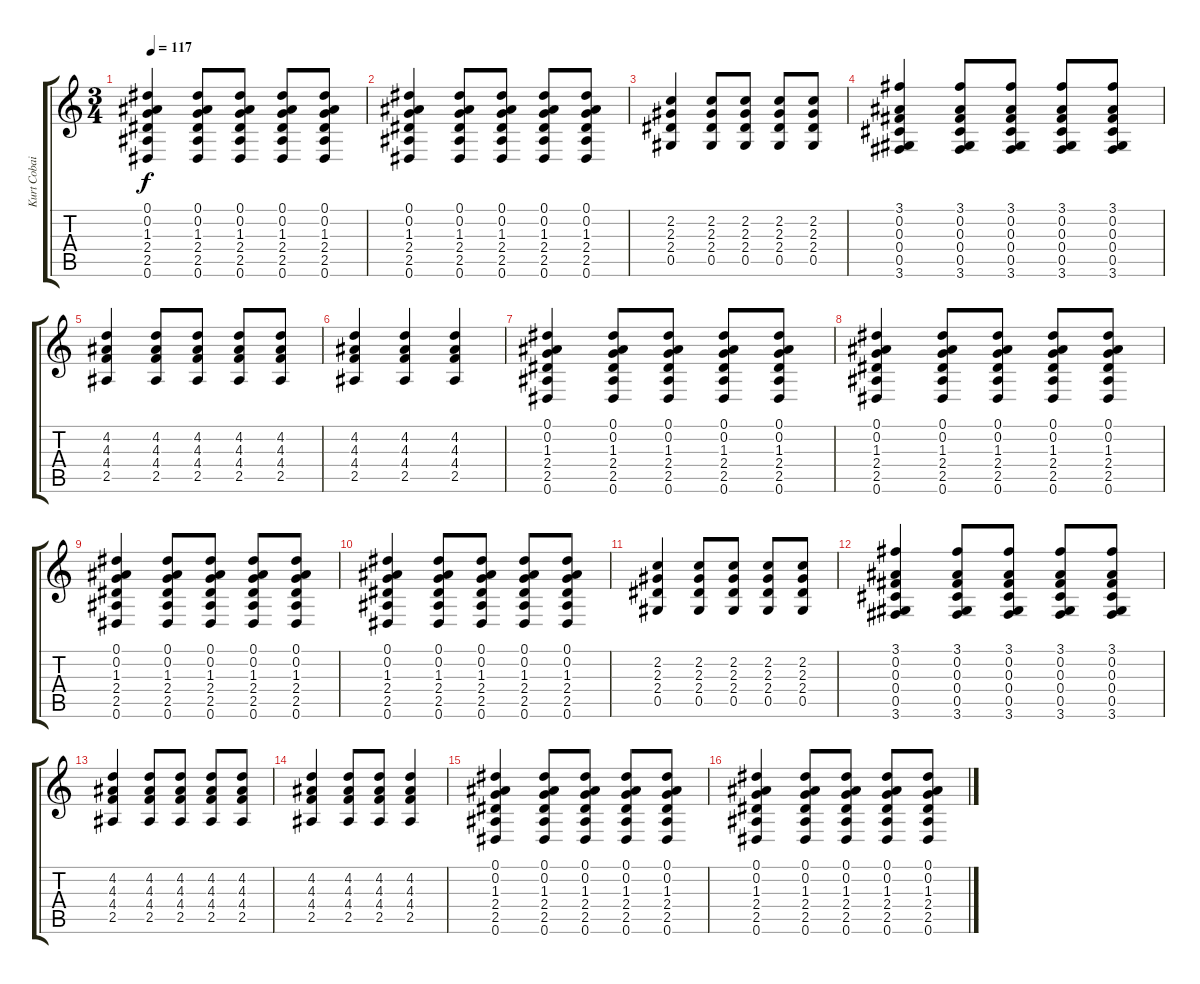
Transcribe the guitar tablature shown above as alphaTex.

\track ("Kurt Cobain-Guitar" "Kurt Cobai") {instrument acousticguitarnylon}
\staff {score tabs}
\tuning (Eb4 Bb3 Gb3 Db3 Ab2 Eb2) {hide}
\ts (3 4)
\tempo 117
\clef g2
\ks c
(0.1 0.2 1.3 2.4 2.5 0.6).4{dy f} (0.1 0.2 1.3 2.4 2.5 0.6).8 (0.1 0.2 1.3 2.4 2.5 0.6).8 (0.1 0.2 1.3 2.4 2.5 0.6).8 (0.1 0.2 1.3 2.4 2.5 0.6).8 |
(0.1 0.2 1.3 2.4 2.5 0.6).4 (0.1 0.2 1.3 2.4 2.5 0.6).8 (0.1 0.2 1.3 2.4 2.5 0.6).8 (0.1 0.2 1.3 2.4 2.5 0.6).8 (0.1 0.2 1.3 2.4 2.5 0.6).8 |
(2.2 2.3 2.4 0.5).4 (2.2 2.3 2.4 0.5).8 (2.2 2.3 2.4 0.5).8 (2.2 2.3 2.4 0.5).8 (2.2 2.3 2.4 0.5).8 |
(3.1 0.2 0.3 0.4 0.5 3.6).4 (3.1 0.2 0.3 0.4 0.5 3.6).8 (3.1 0.2 0.3 0.4 0.5 3.6).8 (3.1 0.2 0.3 0.4 0.5 3.6).8 (3.1 0.2 0.3 0.4 0.5 3.6).8 |
(4.2 4.3 4.4 2.5).4 (4.2 4.3 4.4 2.5).8 (4.2 4.3 4.4 2.5).8 (4.2 4.3 4.4 2.5).8 (4.2 4.3 4.4 2.5).8 |
(4.2 4.3 4.4 2.5).4 (4.2 4.3 4.4 2.5).4 (4.2 4.3 4.4 2.5).4 |
(0.1 0.2 1.3 2.4 2.5 0.6).4 (0.1 0.2 1.3 2.4 2.5 0.6).8 (0.1 0.2 1.3 2.4 2.5 0.6).8 (0.1 0.2 1.3 2.4 2.5 0.6).8 (0.1 0.2 1.3 2.4 2.5 0.6).8 |
(0.1 0.2 1.3 2.4 2.5 0.6).4 (0.1 0.2 1.3 2.4 2.5 0.6).8 (0.1 0.2 1.3 2.4 2.5 0.6).8 (0.1 0.2 1.3 2.4 2.5 0.6).8 (0.1 0.2 1.3 2.4 2.5 0.6).8 |
(0.1 0.2 1.3 2.4 2.5 0.6).4 (0.1 0.2 1.3 2.4 2.5 0.6).8 (0.1 0.2 1.3 2.4 2.5 0.6).8 (0.1 0.2 1.3 2.4 2.5 0.6).8 (0.1 0.2 1.3 2.4 2.5 0.6).8 |
(0.1 0.2 1.3 2.4 2.5 0.6).4 (0.1 0.2 1.3 2.4 2.5 0.6).8 (0.1 0.2 1.3 2.4 2.5 0.6).8 (0.1 0.2 1.3 2.4 2.5 0.6).8 (0.1 0.2 1.3 2.4 2.5 0.6).8 |
(2.2 2.3 2.4 0.5).4 (2.2 2.3 2.4 0.5).8 (2.2 2.3 2.4 0.5).8 (2.2 2.3 2.4 0.5).8 (2.2 2.3 2.4 0.5).8 |
(3.1 0.2 0.3 0.4 0.5 3.6).4 (3.1 0.2 0.3 0.4 0.5 3.6).8 (3.1 0.2 0.3 0.4 0.5 3.6).8 (3.1 0.2 0.3 0.4 0.5 3.6).8 (3.1 0.2 0.3 0.4 0.5 3.6).8 |
(4.2 4.3 4.4 2.5).4 (4.2 4.3 4.4 2.5).8 (4.2 4.3 4.4 2.5).8 (4.2 4.3 4.4 2.5).8 (4.2 4.3 4.4 2.5).8 |
(4.2 4.3 4.4 2.5).4 (4.2 4.3 4.4 2.5).8 (4.2 4.3 4.4 2.5).8 (4.2 4.3 4.4 2.5).4 |
(0.1 0.2 1.3 2.4 2.5 0.6).4 (0.1 0.2 1.3 2.4 2.5 0.6).8 (0.1 0.2 1.3 2.4 2.5 0.6).8 (0.1 0.2 1.3 2.4 2.5 0.6).8 (0.1 0.2 1.3 2.4 2.5 0.6).8 |
(0.1 0.2 1.3 2.4 2.5 0.6).4 (0.1 0.2 1.3 2.4 2.5 0.6).8 (0.1 0.2 1.3 2.4 2.5 0.6).8 (0.1 0.2 1.3 2.4 2.5 0.6).8 (0.1 0.2 1.3 2.4 2.5 0.6).8
